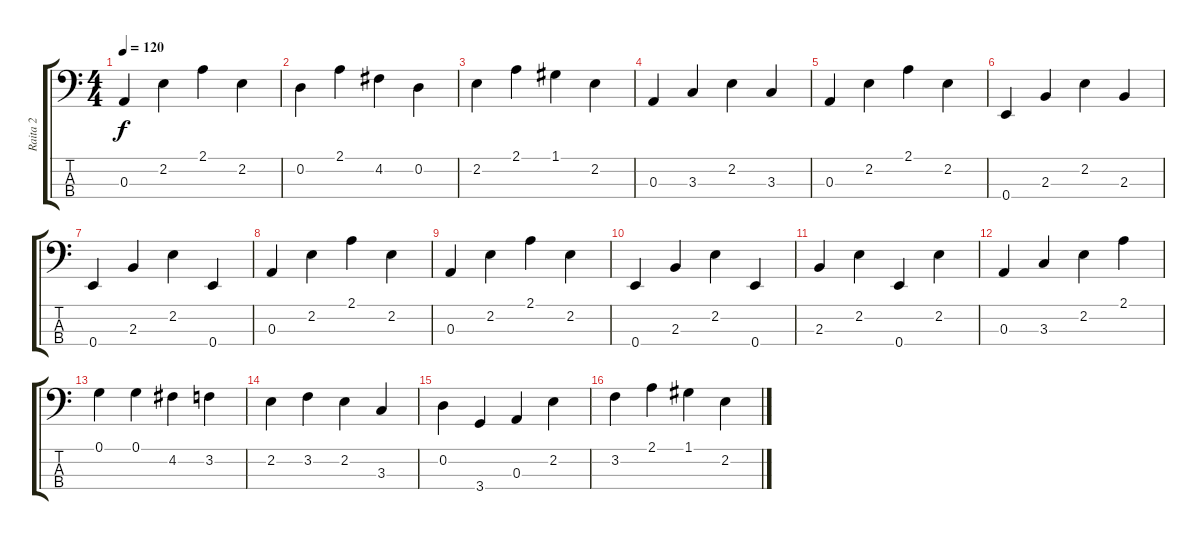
\track ("Raita 2" "Raita 2") {instrument electricbassfinger}
\staff {score tabs}
\tuning (G2 D2 A1 E1) {hide}
\ts (4 4)
\tempo 120
\clef f4
\ks c
0.3.4{dy f instrument electricbassfinger} 2.2.4 2.1.4 2.2.4 |
0.2.4 2.1.4 4.2.4 0.2.4 |
2.2.4 2.1.4 1.1.4 2.2.4 |
0.3.4 3.3.4 2.2.4 3.3.4 |
0.3.4 2.2.4 2.1.4 2.2.4 |
0.4.4 2.3.4 2.2.4 2.3.4 |
0.4.4 2.3.4 2.2.4 0.4.4 |
0.3.4 2.2.4 2.1.4 2.2.4 |
0.3.4 2.2.4 2.1.4 2.2.4 |
0.4.4 2.3.4 2.2.4 0.4.4 |
2.3.4 2.2.4 0.4.4 2.2.4 |
0.3.4 3.3.4 2.2.4 2.1.4 |
0.1.4 0.1.4 4.2.4 3.2.4 |
2.2.4 3.2.4 2.2.4 3.3.4 |
0.2.4 3.4.4 0.3.4 2.2.4 |
3.2.4 2.1.4 1.1.4 2.2.4
